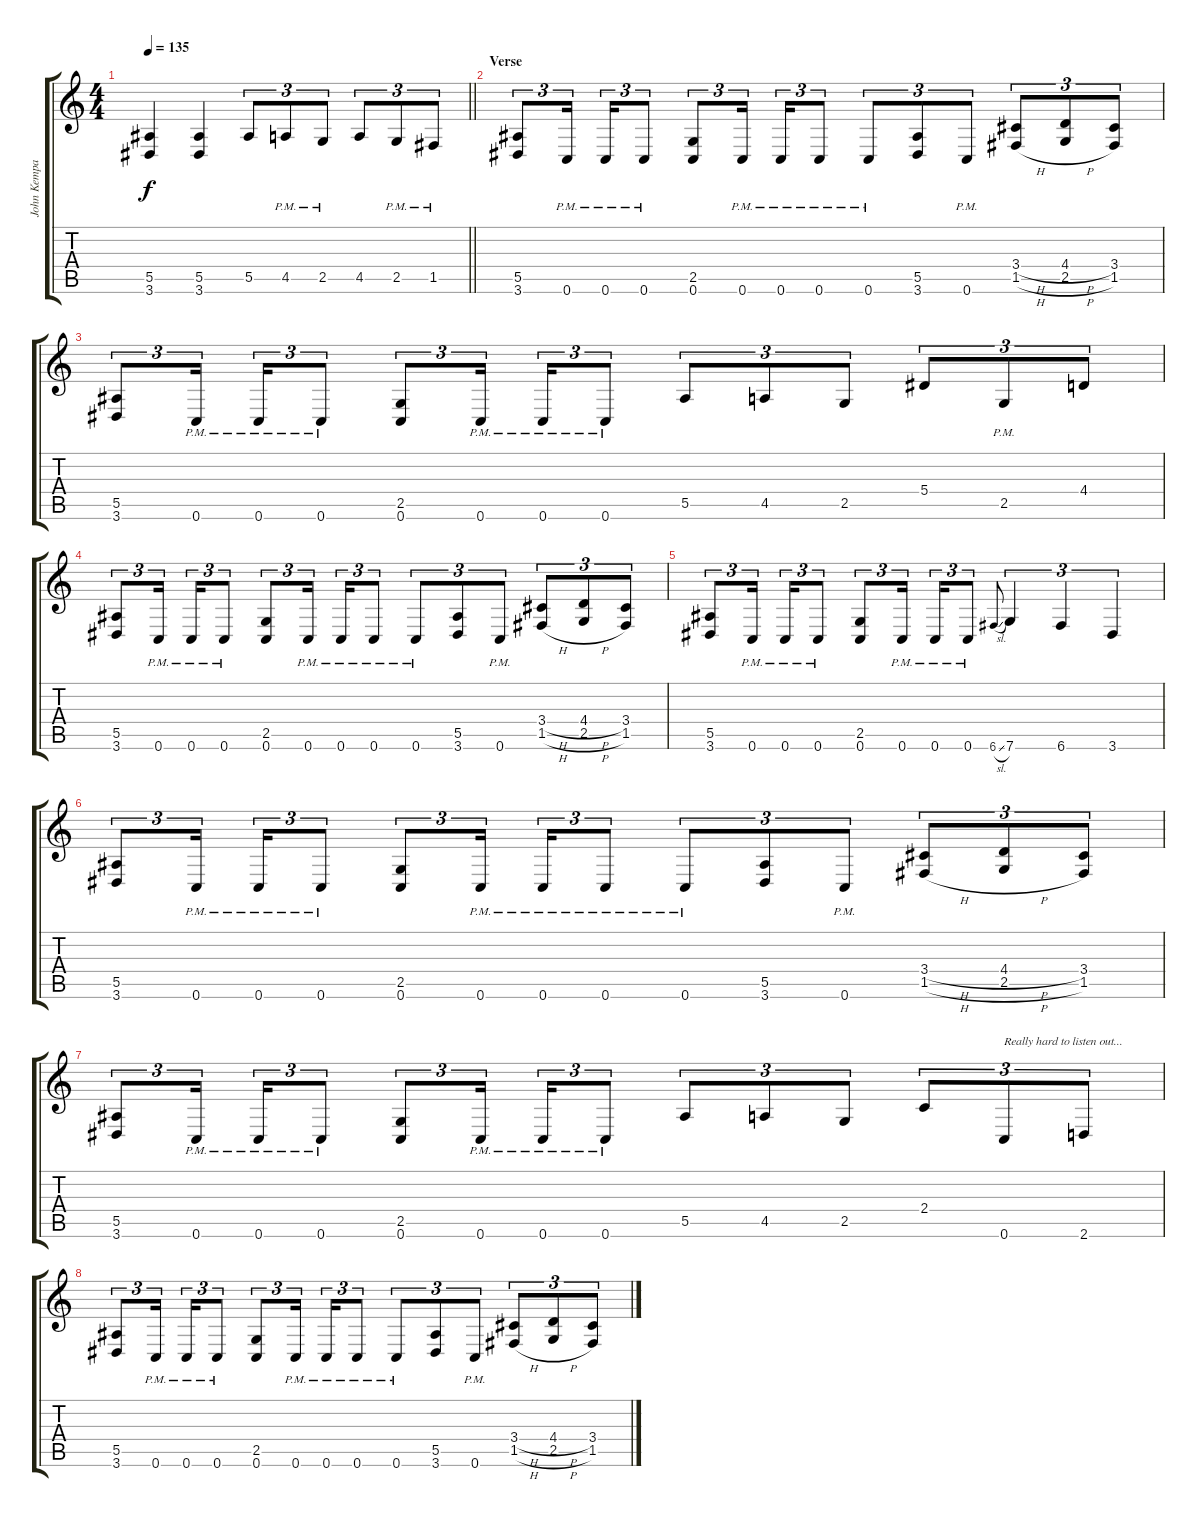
\track ("John Kempainen" "John Kempa") {instrument overdrivenguitar}
\staff {score tabs}
\tuning (C4 G3 Eb3 Bb2 F2 C2) {hide}
\ts (4 4)
\tempo 135
\clef g2
\barLineRight lightlight
\ks c
(5.5 3.6).4{dy f} (5.5 3.6).4 5.5.8{tu (3 2)} 4.5{pm}.8{tu (3 2)} 2.5{pm}.8{tu (3 2)} 4.5.8{tu (3 2)} 2.5{pm}.8{tu (3 2)} 1.5{pm}.8{tu (3 2)} |
\section ("" "Verse")
(5.5 3.6).8{tu (3 2)} 0.6{pm}.16{tu (3 2) beam splitsecondary} 0.6{pm}.16{tu (3 2)} 0.6{pm}.8{tu (3 2)} (2.5 0.6).8{tu (3 2)} 0.6{pm}.16{tu (3 2) beam splitsecondary} 0.6{pm}.16{tu (3 2)} 0.6{pm}.8{tu (3 2)} 0.6{pm}.8{tu (3 2)} (5.5 3.6).8{tu (3 2)} 0.6{pm}.8{tu (3 2)} (3.4{h} 1.5{h}).8{tu (3 2)} (4.4{h} 2.5{h}).8{tu (3 2)} (3.4 1.5).8{tu (3 2)} |
(5.5 3.6).8{tu (3 2)} 0.6{pm}.16{tu (3 2) beam splitsecondary} 0.6{pm}.16{tu (3 2)} 0.6{pm}.8{tu (3 2)} (2.5 0.6).8{tu (3 2)} 0.6{pm}.16{tu (3 2) beam splitsecondary} 0.6{pm}.16{tu (3 2)} 0.6{pm}.8{tu (3 2)} 5.5.8{tu (3 2)} 4.5.8{tu (3 2)} 2.5.8{tu (3 2)} 5.4.8{tu (3 2)} 2.5{pm}.8{tu (3 2)} 4.4.8{tu (3 2)} |
(5.5 3.6).8{tu (3 2)} 0.6{pm}.16{tu (3 2) beam splitsecondary} 0.6{pm}.16{tu (3 2)} 0.6{pm}.8{tu (3 2)} (2.5 0.6).8{tu (3 2)} 0.6{pm}.16{tu (3 2) beam splitsecondary} 0.6{pm}.16{tu (3 2)} 0.6{pm}.8{tu (3 2)} 0.6{pm}.8{tu (3 2)} (5.5 3.6).8{tu (3 2)} 0.6{pm}.8{tu (3 2)} (3.4{h} 1.5{h}).8{tu (3 2)} (4.4{h} 2.5{h}).8{tu (3 2)} (3.4 1.5).8{tu (3 2)} |
(5.5 3.6).8{tu (3 2)} 0.6{pm}.16{tu (3 2) beam splitsecondary} 0.6{pm}.16{tu (3 2)} 0.6{pm}.8{tu (3 2)} (2.5 0.6).8{tu (3 2)} 0.6{pm}.16{tu (3 2) beam splitsecondary} 0.6{pm}.16{tu (3 2)} 0.6{pm}.8{tu (3 2)} 6.6{sl}.8{gr onbeat} 7.6.4{tu (3 2)} 6.6.4{tu (3 2)} 3.6.4{tu (3 2)} |
(5.5 3.6).8{tu (3 2)} 0.6{pm}.16{tu (3 2) beam splitsecondary} 0.6{pm}.16{tu (3 2)} 0.6{pm}.8{tu (3 2)} (2.5 0.6).8{tu (3 2)} 0.6{pm}.16{tu (3 2) beam splitsecondary} 0.6{pm}.16{tu (3 2)} 0.6{pm}.8{tu (3 2)} 0.6{pm}.8{tu (3 2)} (5.5 3.6).8{tu (3 2)} 0.6{pm}.8{tu (3 2)} (3.4{h} 1.5{h}).8{tu (3 2)} (4.4{h} 2.5{h}).8{tu (3 2)} (3.4 1.5).8{tu (3 2)} |
(5.5 3.6).8{tu (3 2)} 0.6{pm}.16{tu (3 2) beam splitsecondary} 0.6{pm}.16{tu (3 2)} 0.6{pm}.8{tu (3 2)} (2.5 0.6).8{tu (3 2)} 0.6{pm}.16{tu (3 2) beam splitsecondary} 0.6{pm}.16{tu (3 2)} 0.6{pm}.8{tu (3 2)} 5.5.8{tu (3 2)} 4.5.8{tu (3 2)} 2.5.8{tu (3 2)} 2.4.8{tu (3 2)} 0.6.8{tu (3 2) txt "Really hard to listen out..."} 2.6.8{tu (3 2)} |
(5.5 3.6).8{tu (3 2)} 0.6{pm}.16{tu (3 2) beam splitsecondary} 0.6{pm}.16{tu (3 2)} 0.6{pm}.8{tu (3 2)} (2.5 0.6).8{tu (3 2)} 0.6{pm}.16{tu (3 2) beam splitsecondary} 0.6{pm}.16{tu (3 2)} 0.6{pm}.8{tu (3 2)} 0.6{pm}.8{tu (3 2)} (5.5 3.6).8{tu (3 2)} 0.6{pm}.8{tu (3 2)} (3.4{h} 1.5{h}).8{tu (3 2)} (4.4{h} 2.5{h}).8{tu (3 2)} (3.4 1.5).8{tu (3 2)}
